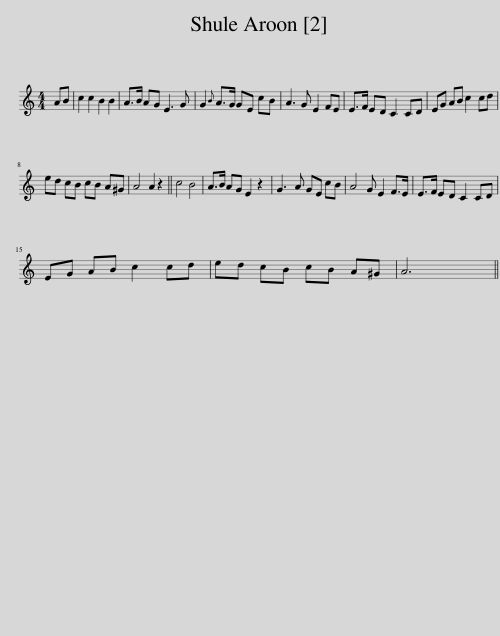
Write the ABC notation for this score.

X:1
L:1/8
M:4/4
I:linebreak $
K:C
V:1 treble
V:1
 AB | c2 c2 B2 B2 | A>B AG E3 G | G2{B} A>G GE cB | A3 G E2 FE | %5
 E>F ED C2 CD | EG AB c2 cd |$ ed cB cB A^G | A4 A2 z2 || c4 B4 | %10
 A>B AG E2 z2 | G3 A GE cB | A4 G E2 F>E | E>F ED C2 CD |$ EG AB c2 cd | %15
 ed cB cB A^G | A6 || %17
